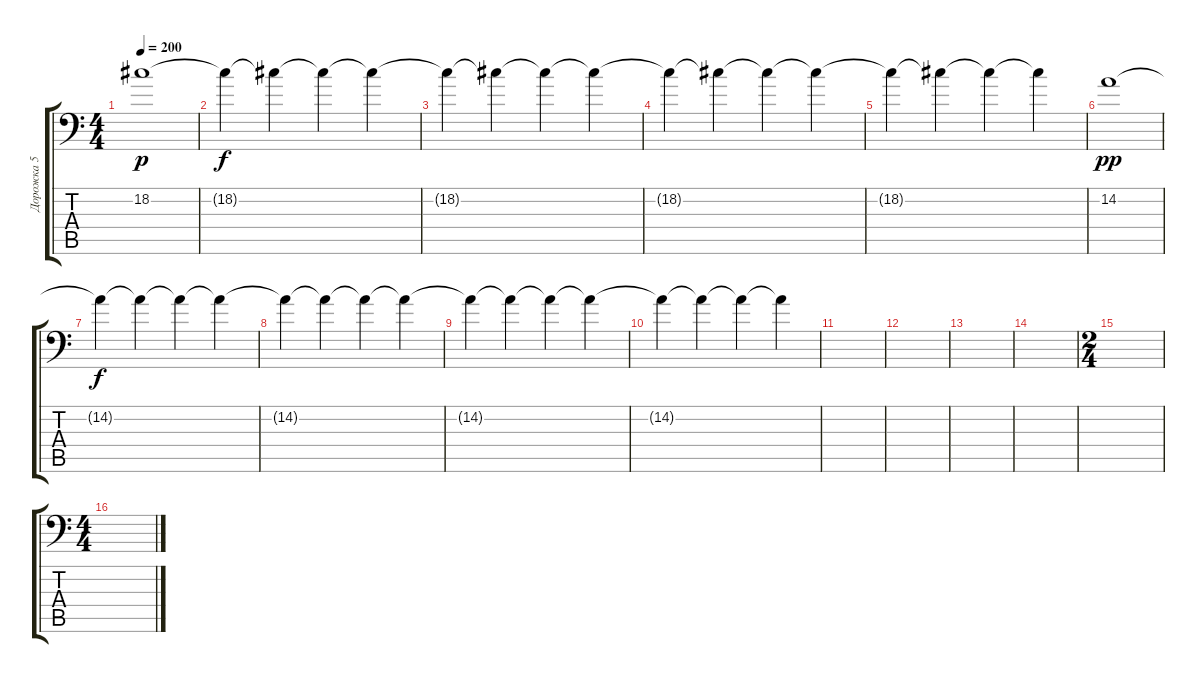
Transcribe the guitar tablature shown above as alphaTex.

\track ("Дорожка 5" "Дорожка 5") {instrument stringensemble1}
\staff {score tabs}
\tuning (C4 G3 Eb3 Bb2 F2 Bb1) {hide}
\ts (4 4)
\tempo 200
\clef f4
\ks c
18.2.1{dy p volume 16} |
18.2{t}.4{dy f} 18.2{t}.4 18.2{t}.4 18.2{t}.4 |
18.2{t}.4 18.2{t}.4 18.2{t}.4 18.2{t}.4 |
18.2{t}.4 18.2{t}.4 18.2{t}.4 18.2{t}.4 |
18.2{t}.4 18.2{t}.4 18.2{t}.4 18.2{t}.4 |
14.2.1{dy pp} |
14.2{t}.4{dy f} 14.2{t}.4 14.2{t}.4 14.2{t}.4 |
14.2{t}.4 14.2{t}.4 14.2{t}.4 14.2{t}.4 |
14.2{t}.4 14.2{t}.4 14.2{t}.4 14.2{t}.4 |
14.2{t}.4 14.2{t}.4 14.2{t}.4 14.2{t}.4 |
|
|
|
|
\ts (2 4)
|
\ts (4 4)
